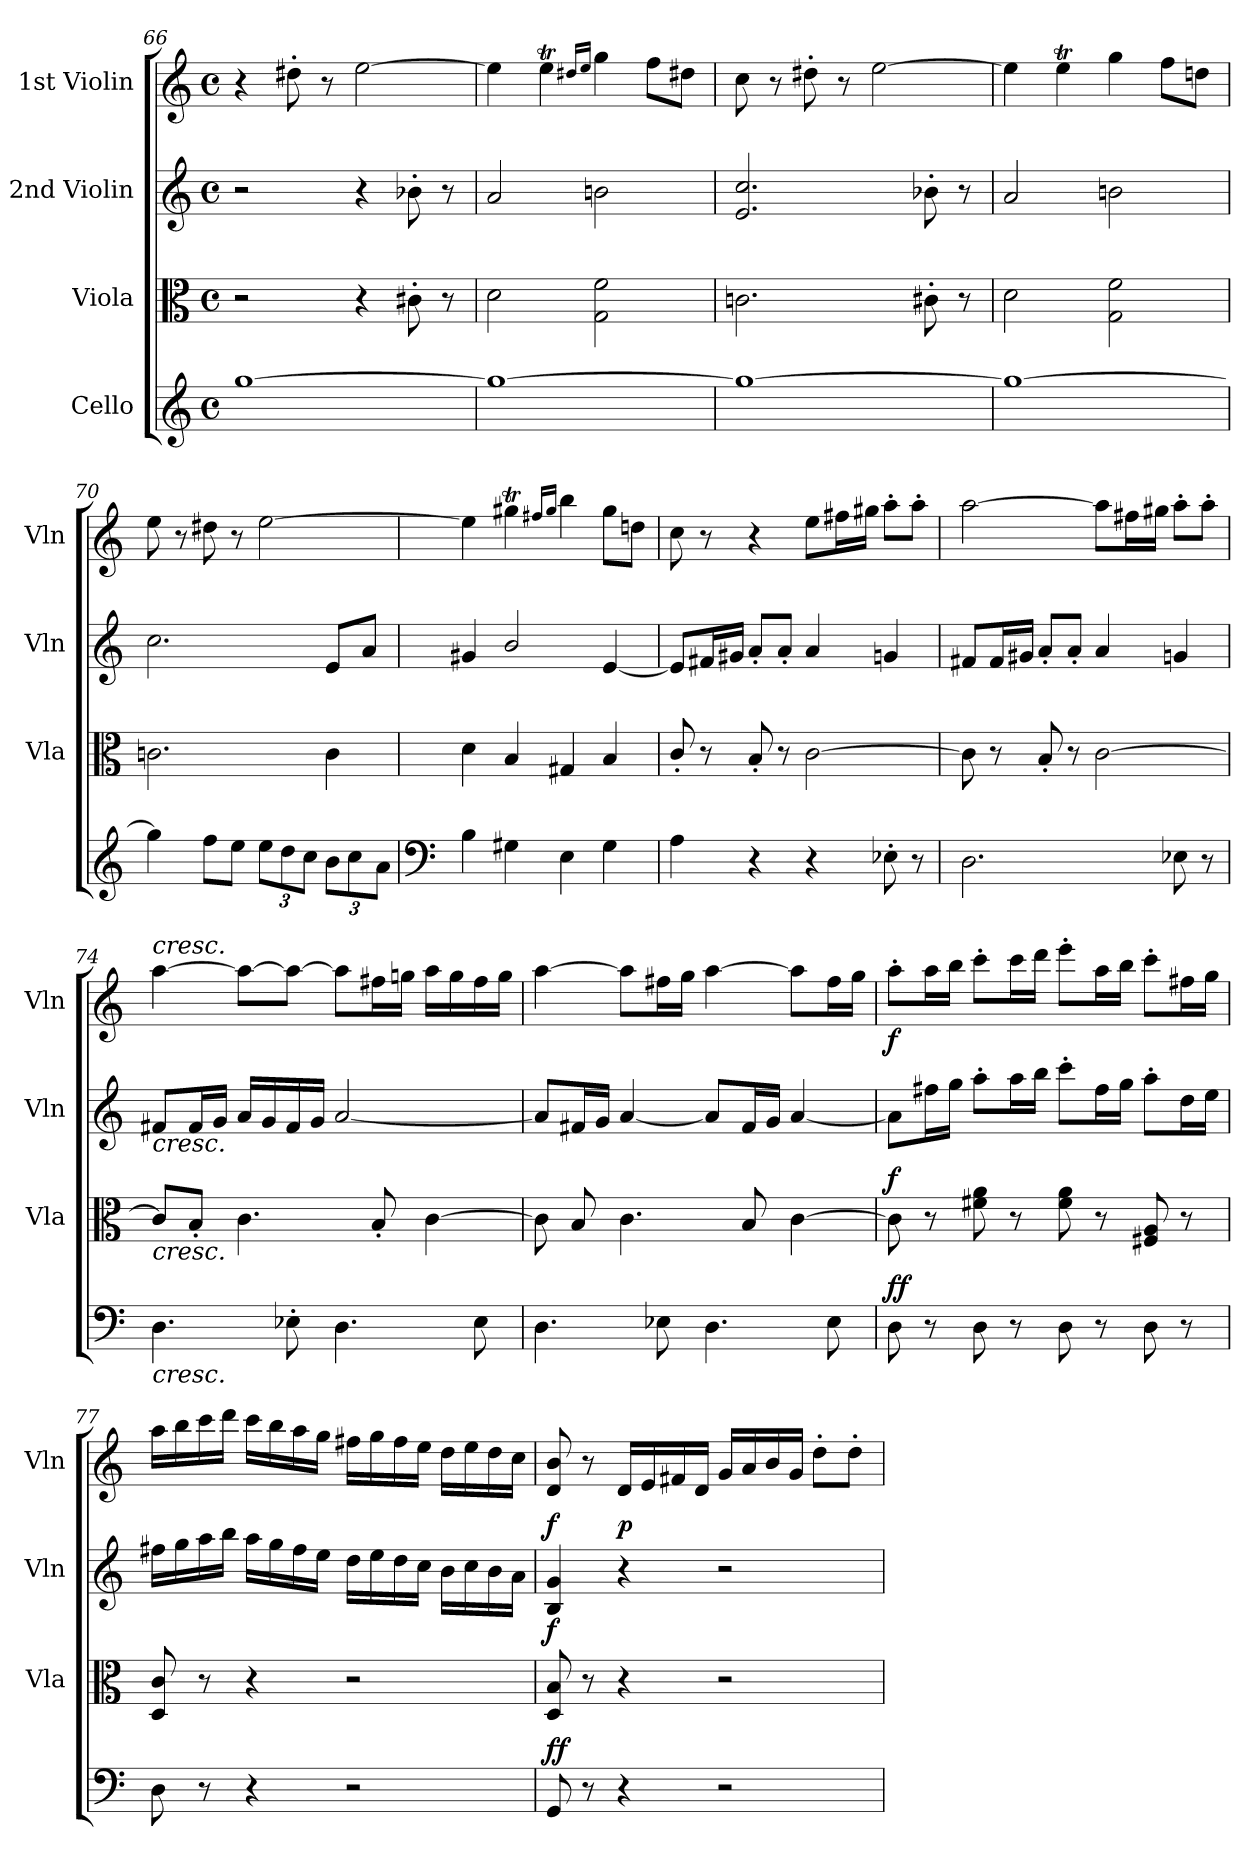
**kern	**dynam	**kern	**dynam	**kern	**dynam	**kern	**dynam
*part4	*part4	*part3	*part3	*part2	*part2	*part1	*part1
*staff4	*staff4	*staff3	*staff3	*staff2	*staff2	*staff1	*staff1
*I"Cello	*	*I"Viola	*	*I"2nd Violin	*	*I"1st Violin	*
*	*	*I'Vla	*	*I'Vln	*	*I'Vln	*
*clefG2	*	*clefC3	*	*clefG2	*	*clefG2	*
*k[]	*	*k[]	*	*k[]	*	*k[]	*
*M4/4	*	*M4/4	*	*M4/4	*	*M4/4	*
*met(c)	*	*met(c)	*	*met(c)	*	*met(c)	*
=66	=66	=66	=66	=66	=66	=66	=66
[1gg	.	2r	.	2r	.	4r	.
.	.	.	.	.	.	8dd#X'\	.
.	.	.	.	.	.	8r	.
.	.	4r	.	4r	.	[2ee\	.
.	.	8c#X'\	.	8b-X'\	.	.	.
.	.	8r	.	8r	.	.	.
=67	=67	=67	=67	=67	=67	=67	=67
1gg_	.	2d\	.	2a/	.	4ee\]	.
.	.	.	.	.	.	4eet\	.
.	.	.	.	.	.	16qdd#X/LL	.
.	.	.	.	.	.	16qee/JJ	.
.	.	2G\ 2f\	.	2bn\	.	4gg\	.
.	.	.	.	.	.	8ff\L	.
.	.	.	.	.	.	8dd#\J	.
=68	=68	=68	=68	=68	=68	=68	=68
1gg_	.	2.cn\	.	2.e/ 2.cc/	.	8cc\	.
.	.	.	.	.	.	8r	.
.	.	.	.	.	.	8dd#X'\	.
.	.	.	.	.	.	8r	.
.	.	.	.	.	.	[2ee\	.
.	.	8c#X'\	.	8b-X'\	.	.	.
.	.	8r	.	8r	.	.	.
=69	=69	=69	=69	=69	=69	=69	=69
1gg_	.	2d\	.	2a/	.	4ee\]	.
.	.	.	.	.	.	4eet\	.
.	.	2G\ 2f\	.	2bn\	.	4gg\	.
.	.	.	.	.	.	8ff\L	.
.	.	.	.	.	.	8ddn\J	.
=70	=70	=70	=70	=70	=70	=70	=70
4gg\]	.	2.cn\	.	2.cc\	.	8ee\	.
.	.	.	.	.	.	8r	.
8ff\L	.	.	.	.	.	8dd#X\	.
8ee\J	.	.	.	.	.	8r	.
*Xbrackettup	*	*	*	*	*	*	*
12ee\L	.	.	.	.	.	[2ee\	.
12dd\	.	.	.	.	.	.	.
12cc\J	.	.	.	.	.	.	.
12b\L	.	4c\	.	8e/L	.	.	.
12cc\	.	.	.	.	.	.	.
.	.	.	.	8a/J	.	.	.
12a\J	.	.	.	.	.	.	.
=71	=71	=71	=71	=71	=71	=71	=71
*clefF4	*	*	*	*	*	*	*
4B\	.	4d\	.	4g#X/	.	4ee\]	.
4G#X\	.	4B/	.	2b/	.	4gg#Xt\	.
.	.	.	.	.	.	16qff#X/LL	.
.	.	.	.	.	.	16qgg#/JJ	.
4E\	.	4G#X/	.	.	.	4bb\	.
4G#\	.	4B/	.	[4e/	.	8gg#\L	.
.	.	.	.	.	.	8ddn\J	.
=72	=72	=72	=72	=72	=72	=72	=72
4A\	.	8c'/	.	8e/L]	.	8cc\	.
.	.	8r	.	16f#X/L	.	8r	.
.	.	.	.	16g#X/JJ	.	.	.
4r	.	8B'/	.	8a'/L	.	4r	.
.	.	8r	.	8a'/J	.	.	.
4r	.	[2c\	.	4a/	.	8ee\L	.
.	.	.	.	.	.	16ff#X\L	.
.	.	.	.	.	.	16gg#X\JJ	.
8E-X'\	.	.	.	4gn/	.	8aa'\L	.
8r	.	.	.	.	.	8aa'\J	.
=73	=73	=73	=73	=73	=73	=73	=73
2.D\	.	8c\]	.	8f#X/L	.	[2aa\	.
.	.	8r	.	16f#/L	.	.	.
.	.	.	.	16g#X/JJ	.	.	.
.	.	8B'/	.	8a'/L	.	.	.
.	.	8r	.	8a'/J	.	.	.
.	.	[2c\	.	4a/	.	8aa\L]	.
.	.	.	.	.	.	16ff#X\L	.
.	.	.	.	.	.	16gg#X\JJ	.
8E-X\	.	.	.	4gn/	.	8aa'\L	.
8r	.	.	.	.	.	8aa'\J	.
=74	=74	=74	=74	=74	=74	=74	=74
!	!	!	!	!	!	!LO:TX:a:i:t=cresc.	!
!	!	!	!	!LO:TX:b:i:t=cresc.	!	!	!
!	!	!LO:TX:b:i:t=cresc.	!	!	!	!	!
!LO:TX:b:i:t=cresc.	!	!	!	!	!	!	!
4.D\	.	8c/L]	.	8f#X/L	.	[4aa\	.
.	.	8B'/J	.	16f#/L	.	.	.
.	.	.	.	16g/JJ	.	.	.
.	.	4.c\	.	16a/LL	.	8aa\L_	.
.	.	.	.	16g/	.	.	.
8E-X'\	.	.	.	16f#/	.	8aa\J_	.
.	.	.	.	16g/JJ	.	.	.
4.D\	.	.	.	[2a/	.	8aa\L]	.
.	.	8B'/	.	.	.	16ff#X\L	.
.	.	.	.	.	.	16ggn\JJ	.
.	.	[4c\	.	.	.	16aa\LL	.
.	.	.	.	.	.	16gg\	.
8E-\	.	.	.	.	.	16ff#\	.
.	.	.	.	.	.	16gg\JJ	.
=75	=75	=75	=75	=75	=75	=75	=75
4.D\	.	8c\]	.	8a/L]	.	[4aa\	.
.	.	8B/	.	16f#X/L	.	.	.
.	.	.	.	16g/JJ	.	.	.
.	.	4.c\	.	[4a/	.	8aa\L]	.
8E-X\	.	.	.	.	.	16ff#X\L	.
.	.	.	.	.	.	16gg\JJ	.
4.D\	.	.	.	8a/L]	.	[4aa\	.
.	.	8B/	.	16f#/L	.	.	.
.	.	.	.	16g/JJ	.	.	.
.	.	[4c\	.	[4a/	.	8aa\L]	.
8E-\	.	.	.	.	.	16ff#\L	.
.	.	.	.	.	.	16gg\JJ	.
=76	=76	=76	=76	=76	=76	=76	=76
!	!LO:DY:b	!	!	!	!	!	!
!	!LO:DY:n=1:a	!	!LO:DY:a	!	!	!	!LO:DY:b
8D\	f f	8c\]	f	8a\L]	.	8aa'\L	f
8r	.	8r	.	16ff#X\L	.	16aa\L	.
.	.	.	.	16gg\JJ	.	16bb\JJ	.
8D\	.	8f#X\ 8a\	.	8aa'\L	.	8ccc'\L	.
8r	.	8r	.	16aa\L	.	16ccc\L	.
.	.	.	.	16bb\JJ	.	16ddd\JJ	.
8D\	.	8f#\ 8a\	.	8ccc'\L	.	8eee'\L	.
8r	.	8r	.	16ff#\L	.	16aa\L	.
.	.	.	.	16gg\JJ	.	16bb\JJ	.
8D\	.	8F#X/ 8A/	.	8aa'\L	.	8ccc'\L	.
8r	.	8r	.	16dd\L	.	16ff#X\L	.
.	.	.	.	16ee\JJ	.	16gg\JJ	.
=77	=77	=77	=77	=77	=77	=77	=77
8D\	.	8D/ 8c/	.	16ff#X\LL	.	16aa\LL	.
.	.	.	.	16gg\	.	16bb\	.
8r	.	8r	.	16aa\	.	16ccc\	.
.	.	.	.	16bb\JJ	.	16ddd\JJ	.
4r	.	4r	.	16aa\LL	.	16ccc\LL	.
.	.	.	.	16gg\	.	16bb\	.
.	.	.	.	16ff#\	.	16aa\	.
.	.	.	.	16ee\JJ	.	16gg\JJ	.
2r	.	2r	.	16dd\LL	.	16ff#X\LL	.
.	.	.	.	16ee\	.	16gg\	.
.	.	.	.	16dd\	.	16ff#\	.
.	.	.	.	16cc\JJ	.	16ee\JJ	.
.	.	.	.	16b\LL	.	16dd\LL	.
.	.	.	.	16cc\	.	16ee\	.
.	.	.	.	16b\	.	16dd\	.
.	.	.	.	16a\JJ	.	16cc\JJ	.
=78	=78	=78	=78	=78	=78	=78	=78
!	!LO:DY:b	!	!	!	!	!	!
!	!LO:DY:n=1:a	!	!LO:DY:a	!	!LO:DY:a	!	!
8GG/	f f	8D/ 8B/	f	4B/ 4g/	f	8d/ 8b/	.
8r	.	8r	.	.	.	8r	.
!	!	!	!	!	!LO:DY:a	!	!
4r	.	4r	.	4r	p	16d/LL	.
.	.	.	.	.	.	16e/	.
.	.	.	.	.	.	16f#X/	.
.	.	.	.	.	.	16d/JJ	.
2r	.	2r	.	2r	.	16g/LL	.
.	.	.	.	.	.	16a/	.
.	.	.	.	.	.	16b/	.
.	.	.	.	.	.	16g/JJ	.
.	.	.	.	.	.	8dd'\L	.
.	.	.	.	.	.	8dd'\J	.
=	=	=	=	=	=	=	=
*-	*-	*-	*-	*-	*-	*-	*-
